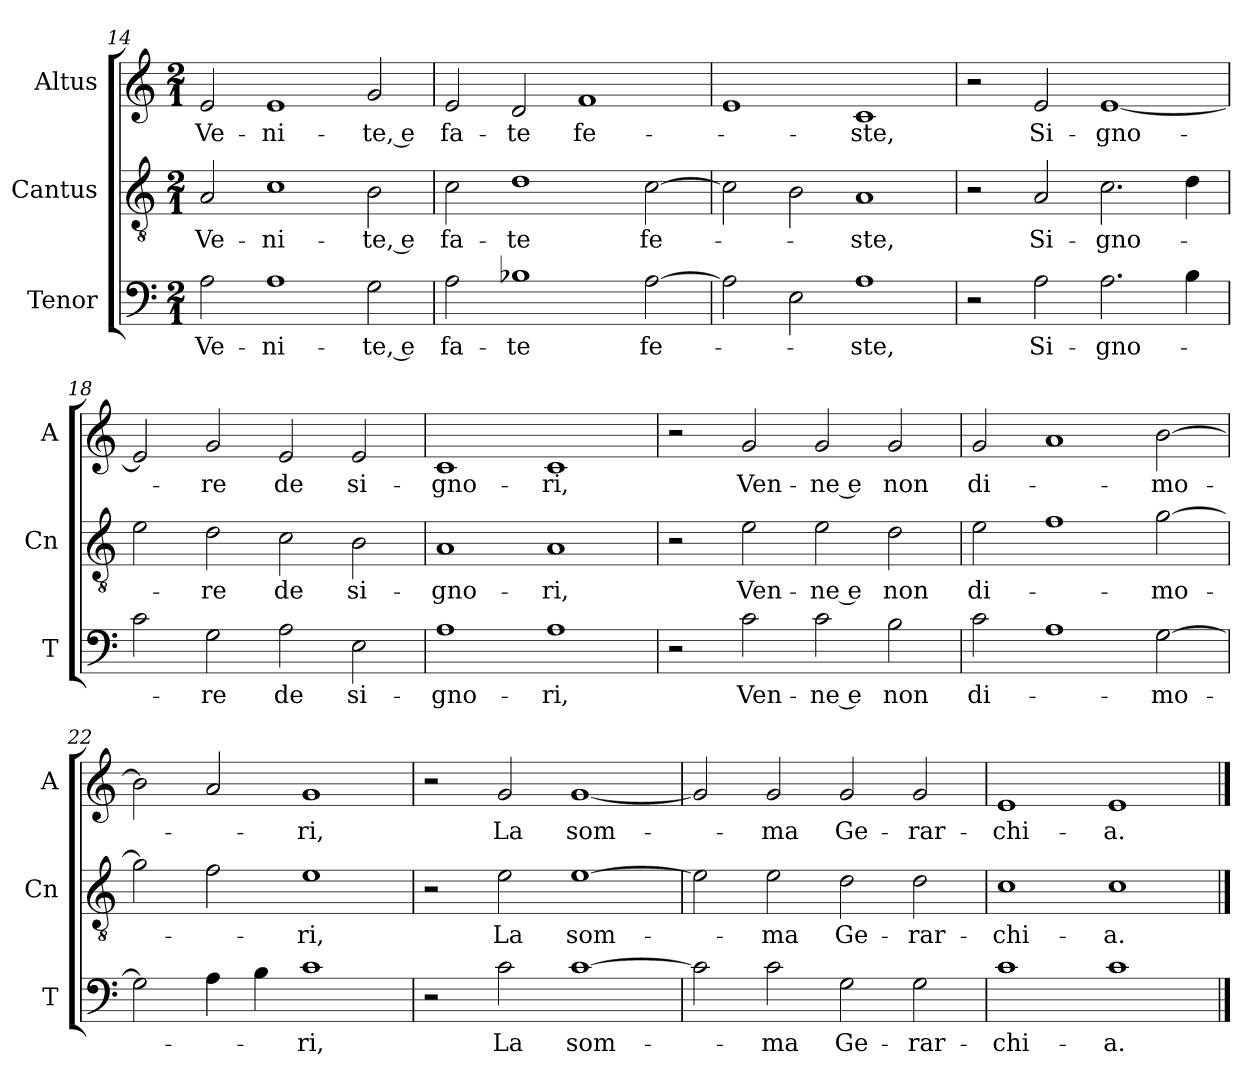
**kern	**text	**kern	**text	**kern	**text
*part3	*part3	*part2	*part2	*part1	*part1
*staff3	*staff3	*staff2	*staff2	*staff1	*staff1
*I"Tenor	*	*I"Cantus	*	*I"Altus	*
*I'T	*	*I'Cn	*	*I'A	*
*clefF4	*	*clefGv2	*	*clefG2	*
*k[]	*	*k[]	*	*k[]	*
*M2/1	*	*M2/1	*	*M2/1	*
=14	=14	=14	=14	=14	=14
2A	Ve-	2A	Ve-	2e	Ve-
1A	-ni-	1c	-ni-	1e	-ni-
2G	-te, e	2B	-te, e	2g	-te, e
=15	=15	=15	=15	=15	=15
2A	fa-	2c	fa-	2e	fa-
1B-X	-te	1d	-te	2d	-te
.	.	.	.	1f	fe-
[2A	fe-	[2c	fe-	.	.
=16	=16	=16	=16	=16	=16
2A]	.	2c]	.	1e	.
2E	.	2B	.	.	.
1A	-ste,	1A	-ste,	1c	-ste,
=17	=17	=17	=17	=17	=17
2r	.	2r	.	2r	.
2A	Si-	2A	Si-	2e	Si-
2.A	-gno-	2.c	-gno-	[1e	-gno-
4B	.	4d	.	.	.
=18	=18	=18	=18	=18	=18
2c	.	2e	.	2e]	.
2G	-re	2d	-re	2g	-re
2A	de	2c	de	2e	de
2E	si-	2B	si-	2e	si-
=19	=19	=19	=19	=19	=19
1A	-gno-	1A	-gno-	1c	-gno-
1A	-ri,	1A	-ri,	1c	-ri,
=20	=20	=20	=20	=20	=20
2r	.	2r	.	2r	.
2c	Ven-	2e	Ven-	2g	Ven-
2c	-ne e	2e	-ne e	2g	-ne e
2B	non	2d	non	2g	non
=21	=21	=21	=21	=21	=21
2c	di-	2e	di-	2g	di-
1A	.	1f	.	1a	.
[2G	-mo-	[2g	-mo-	[2b	-mo-
=22	=22	=22	=22	=22	=22
2G]	.	2g]	.	2b]	.
4A	.	2f	.	2a	.
4B	.	.	.	.	.
1c	-ri,	1e	-ri,	1g	-ri,
=23	=23	=23	=23	=23	=23
2r	.	2r	.	2r	.
2c	La	2e	La	2g	La
[1c	som-	[1e	som-	[1g	som-
=24	=24	=24	=24	=24	=24
2c]	.	2e]	.	2g]	.
2c	-ma	2e	-ma	2g	-ma
2G	Ge-	2d	Ge-	2g	Ge-
2G	-rar-	2d	-rar-	2g	-rar-
=25	=25	=25	=25	=25	=25
1c	-chi-	1c	-chi-	1e	-chi-
1c	-a.	1c	-a.	1e	-a.
==	==	==	==	==	==
*-	*-	*-	*-	*-	*-
